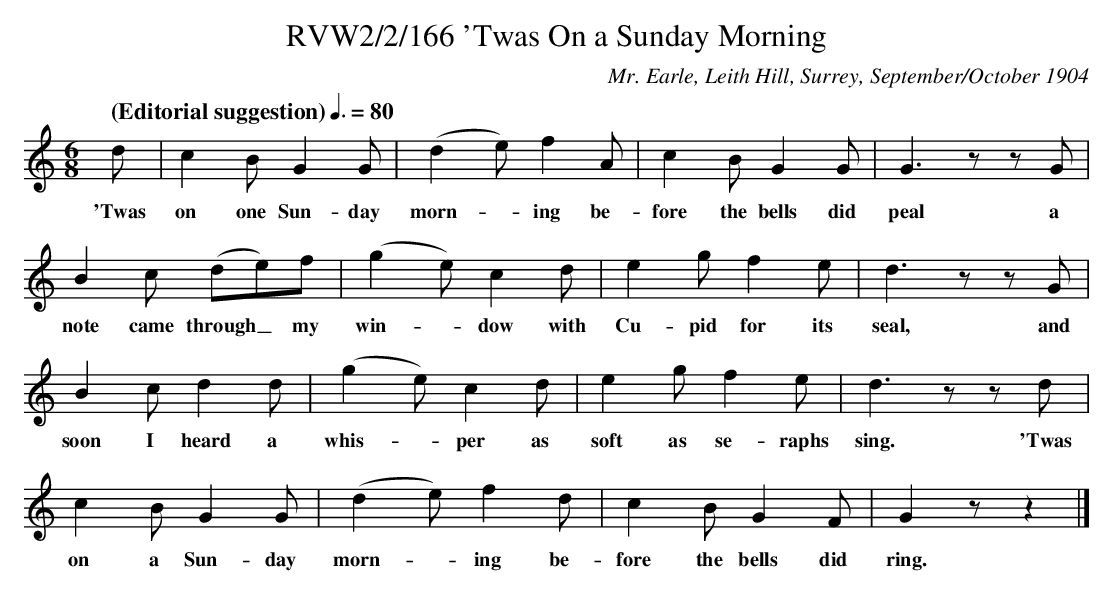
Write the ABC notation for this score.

X:1
T:RVW2/2/166 'Twas On a Sunday Morning
C:Mr. Earle, Leith Hill, Surrey, September/October 1904
L:1/8
Q: "(Editorial suggestion)" 3/8=80
M:6/8
K:C
d | c2 B G2 G | (d2 e) f2 A | c2 B G2 G | G3 zz G |
w: 'Twas on one Sun-day morn-*ing be-fore the bells did peal a
B2 c (de)f | (g2 e) c2 d | e2 g f2 e | d3 zz G |
w: note came through_ my win-* dow with Cu-pid for its seal, and
B2 c d2 d | (g2 e) c2 d | e2 g f2 e | d3 zz d |
w: soon I heard a whis-*per as soft as se-raphs sing. 'Twas
c2 B G2 G | (d2 e) f2 d | c2 B G2 F | G2 z z2 |]
w: on a Sun-day morn-*ing be-fore the bells did ring.
